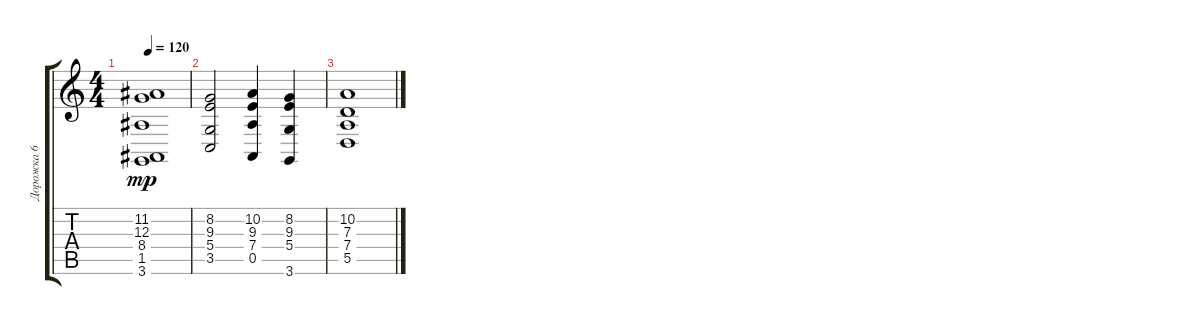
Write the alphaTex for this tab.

\track ("Дорожка 6" "Дорожка 6") {instrument pad4choir}
\staff {score tabs}
\tuning (E4 B3 G3 D3 A2 E2) {hide}
\ts (4 4)
\tempo 120
\clef g2
\ks c
(11.2 12.3 8.4 1.5 3.6).1{dy mp} |
(8.2 9.3 5.4 3.5).2 (10.2 9.3 7.4 0.5).4 (8.2 9.3 5.4 3.6).4 |
(10.2 7.3 7.4 5.5).1
